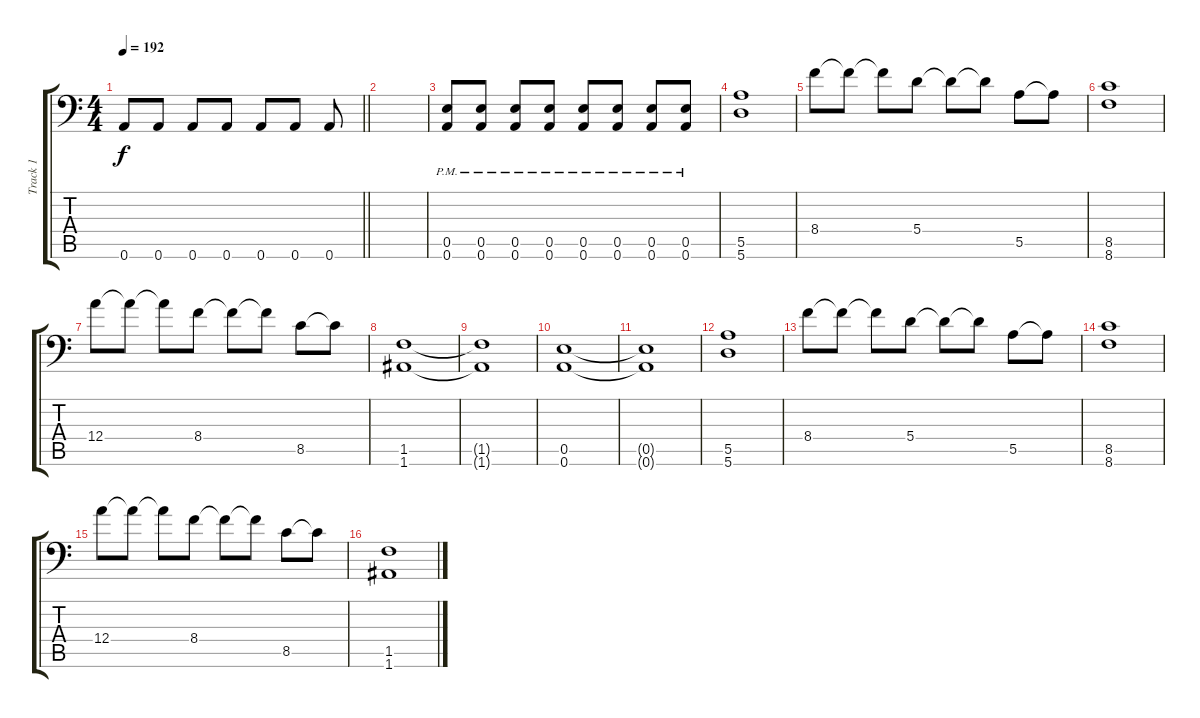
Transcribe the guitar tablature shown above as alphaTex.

\track ("Track 1" "Track 1") {instrument distortionguitar}
\staff {score tabs}
\tuning (B3 Gb3 D3 A2 E2 A1) {hide}
\ts (4 4)
\tempo 192
\clef f4
\barLineRight lightlight
\ks c
0.6.8{dy f} 0.6.8 0.6.8 0.6.8 0.6.8 0.6.8 0.6.8 |
|
(0.5{pm} 0.6{pm}).8 (0.5{pm} 0.6{pm}).8 (0.5{pm} 0.6{pm}).8 (0.5{pm} 0.6{pm}).8 (0.5{pm} 0.6{pm}).8 (0.5{pm} 0.6{pm}).8 (0.5{pm} 0.6{pm}).8 (0.5{pm} 0.6{pm}).8 |
(5.5 5.6).1 |
8.4.8 8.4{t}.8 8.4{t}.8 5.4.8 5.4{t}.8 5.4{t}.8 5.5.8 5.5{t}.8 |
(8.5 8.6).1 |
12.4.8 12.4{t}.8 12.4{t}.8 8.4.8 8.4{t}.8 8.4{t}.8 8.5.8 8.5{t}.8 |
(1.5 1.6).1 |
(1.5{t} 1.6{t}).1 |
(0.5 0.6).1 |
(0.5{t} 0.6{t}).1 |
(5.5 5.6).1 |
8.4.8 8.4{t}.8 8.4{t}.8 5.4.8 5.4{t}.8 5.4{t}.8 5.5.8 5.5{t}.8 |
(8.5 8.6).1 |
12.4.8 12.4{t}.8 12.4{t}.8 8.4.8 8.4{t}.8 8.4{t}.8 8.5.8 8.5{t}.8 |
(1.5 1.6).1
